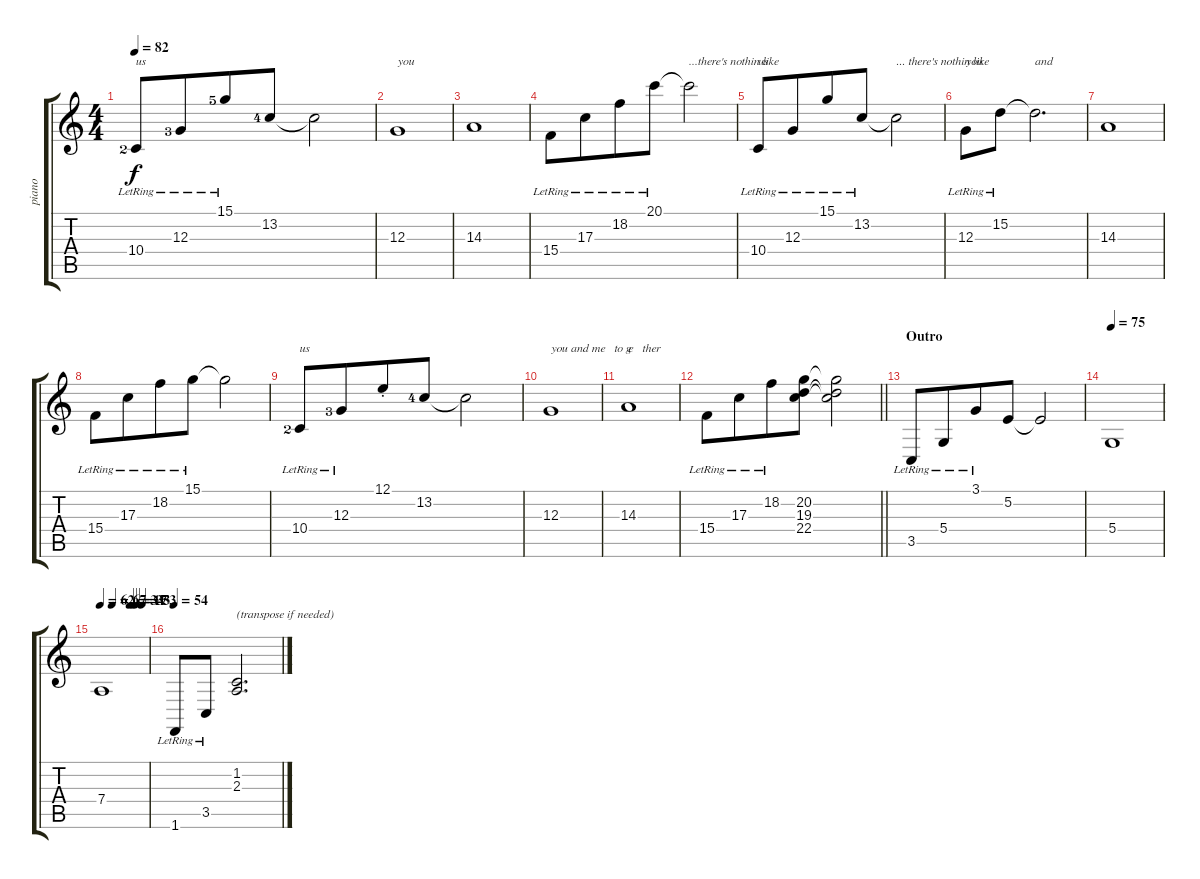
\track ("piano" "piano") {instrument acousticgrandpiano}
\staff {score tabs}
\tuning (E4 B3 G3 D3 A2 E2) {hide}
\ts (4 4)
\tempo 82
\clef g2
\ks c
10.4{lr lf 2}.8{txt "us" dy f} 12.3{lr lf 3}.8{beam merge} 15.1{lr lf 5}.8 13.2{lf 4}.8 13.2{t}.2 |
12.3.1{txt "you"} |
14.3.1 |
15.4{lr}.8 17.3{lr}.8{beam merge} 18.2{lr}.8 20.1{lr}.8 20.1{t}.2{txt "...there's nothin like"} |
10.4{lr}.8{txt "us"} 12.3{lr}.8{beam merge} 15.1{lr}.8 13.2{lr}.8 13.2{t}.2{txt "... there's nothin like"} |
12.3{lr}.8{txt "you"} 15.2{lr}.8 15.2{t}.2{d txt "and"} |
14.3.1 |
15.4{lr}.8 17.3{lr}.8{beam merge} 18.2{lr}.8 15.1{lr}.8 15.1{t}.2 |
10.4{lr lf 2}.8{txt "us"} 12.3{lr lf 3}.8{beam merge} 12.1{st}.8 13.2{lf 4}.8 13.2{t}.2 |
12.3.1{txt "you and me   to g"} |
14.3.1{txt "e   ther"} |
\barLineRight lightlight
15.4{lr}.8 17.3{lr}.8{beam merge} 18.2{lr}.8 (20.2 19.3 22.4).8 (20.2{t} 19.3{t} 22.4{t}).2 |
\section ("" "Outro")
3.5{lr}.8{beam Up} 5.4{lr}.8{beam Up beam merge} 3.1{lr}.8{beam Up} 5.2.8{beam Up} 5.2{t}.2 |
\tempo 75
5.4.1 |
\tempo 62
\tempo (67 0.25)
\tempo (34 0.625)
\tempo (17 0.6875)
\tempo (33 0.75)
\tempo (53 0.875)
7.4.1 |
\tempo 54
1.6{lr}.8 3.5{lr}.8 (1.2 2.3).2{d txt "(transpose if needed)"}
